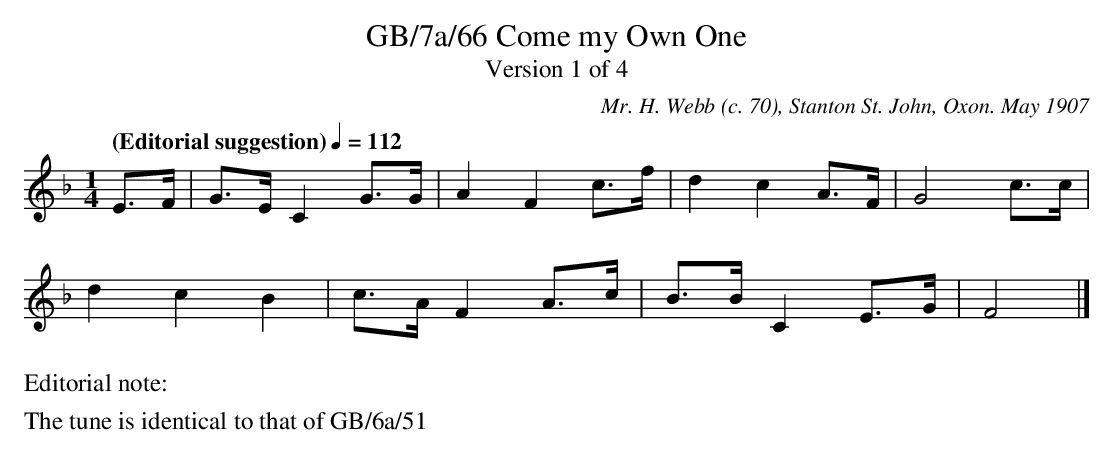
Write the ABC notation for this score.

X:1
T:GB/7a/66 Come my Own One
T:Version 1 of 4
C:Mr. H. Webb (c. 70), Stanton St. John, Oxon. May 1907
L:1/8
Q:"(Editorial suggestion)" 1/4=112
M:1/4
K:F
E>F | G>E C2 G>G | A2 F2 c>f | d2 c2 A>F | G4 c>c |
d2 c2 B2 | c>A F2 A>c | B>B C2 E>G | F4 |]
